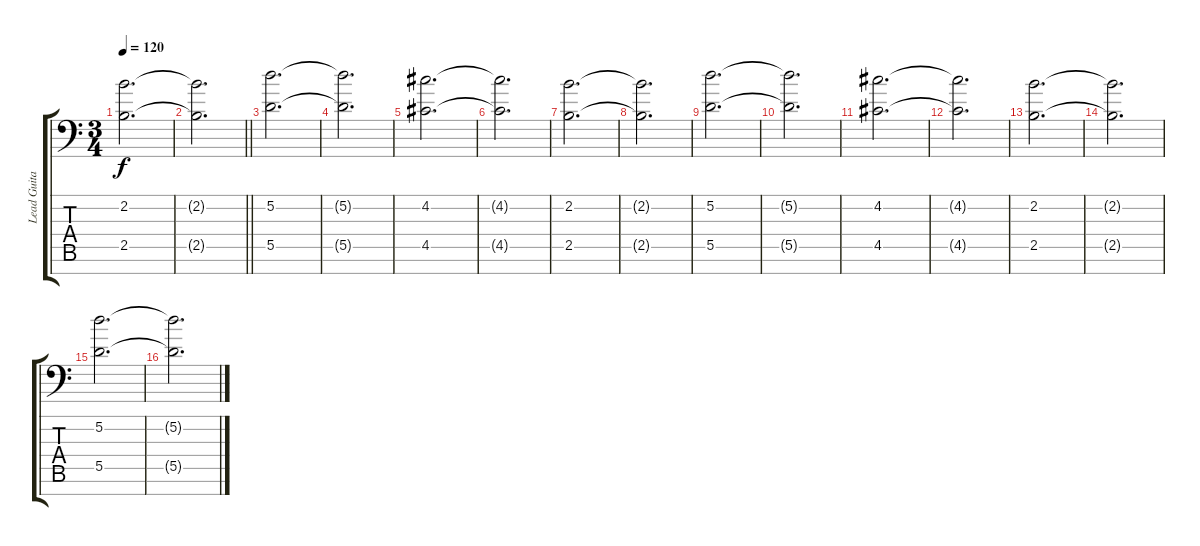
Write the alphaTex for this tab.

\track ("Lead Guitar #1" "Lead Guita") {instrument overdrivenguitar}
\staff {score tabs}
\tuning (D4 A3 E3 D3 A2 E2 A1) {hide}
\ts (3 4)
\tempo 120
\clef f4
\ks c
(2.2 2.5).2{d dy f} |
\barLineRight lightlight
(2.2{t} 2.5{t}).2{d} |
\section ("" "")
(5.2 5.5).2{d} |
(5.2{t} 5.5{t}).2{d} |
(4.2 4.5).2{d} |
(4.2{t} 4.5{t}).2{d} |
(2.2 2.5).2{d} |
(2.2{t} 2.5{t}).2{d} |
(5.2 5.5).2{d} |
(5.2{t} 5.5{t}).2{d} |
(4.2 4.5).2{d} |
(4.2{t} 4.5{t}).2{d} |
(2.2 2.5).2{d} |
(2.2{t} 2.5{t}).2{d} |
(5.2 5.5).2{d} |
(5.2{t} 5.5{t}).2{d}
